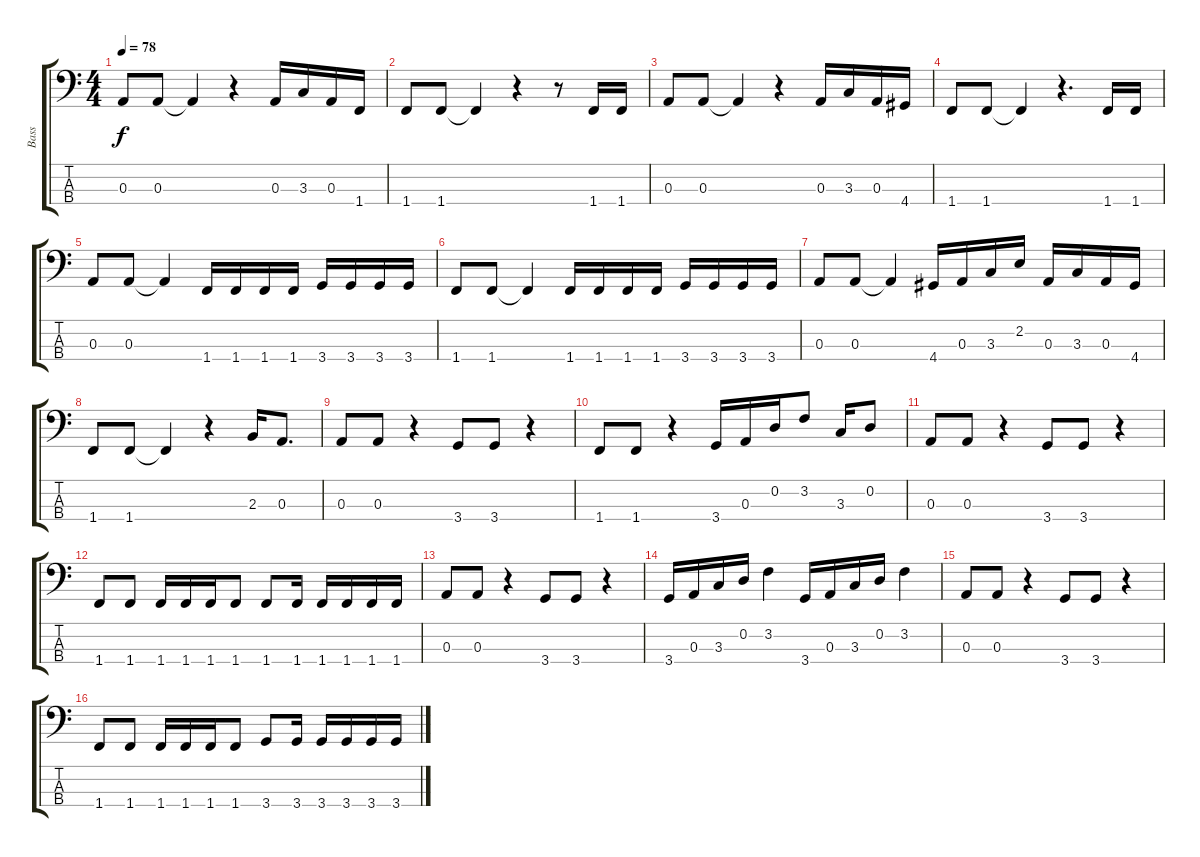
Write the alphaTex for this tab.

\track ("Bass" "Bass") {instrument fretlessbass}
\staff {score tabs}
\tuning (G2 D2 A1 E1) {hide}
\ts (4 4)
\tempo 78
\clef f4
\ks c
0.3.8{dy f} 0.3.8 0.3{t}.4 r.4 0.3.16 3.3.16 0.3.16 1.4.16 |
1.4.8 1.4.8 1.4{t}.4 r.4 r.8 1.4.16 1.4.16 |
0.3.8 0.3.8 0.3{t}.4 r.4 0.3.16 3.3.16 0.3.16 4.4.16 |
1.4.8 1.4.8 1.4{t}.4 r.4{d} 1.4.16 1.4.16 |
0.3.8 0.3.8 0.3{t}.4 1.4.16 1.4.16 1.4.16 1.4.16 3.4.16 3.4.16 3.4.16 3.4.16 |
1.4.8 1.4.8 1.4{t}.4 1.4.16 1.4.16 1.4.16 1.4.16 3.4.16 3.4.16 3.4.16 3.4.16 |
0.3.8 0.3.8 0.3{t}.4 4.4.16 0.3.16 3.3.16 2.2.16 0.3.16 3.3.16 0.3.16 4.4.16 |
1.4.8 1.4.8 1.4{t}.4 r.4 2.3.16 0.3.8{d} |
0.3.8 0.3.8 r.4 3.4.8 3.4.8 r.4 |
1.4.8 1.4.8 r.4 3.4.16 0.3.16 0.2.16 3.2.8 3.3.16 0.2.8 |
0.3.8 0.3.8 r.4 3.4.8 3.4.8 r.4 |
1.4.8 1.4.8 1.4.16 1.4.16 1.4.16 1.4.8 1.4.8 1.4.16 1.4.16 1.4.16 1.4.16 1.4.16 |
0.3.8 0.3.8 r.4 3.4.8 3.4.8 r.4 |
3.4.16 0.3.16 3.3.16 0.2.16 3.2.4 3.4.16 0.3.16 3.3.16 0.2.16 3.2.4 |
0.3.8 0.3.8 r.4 3.4.8 3.4.8 r.4 |
1.4.8 1.4.8 1.4.16 1.4.16 1.4.16 1.4.8 3.4.8 3.4.16 3.4.16 3.4.16 3.4.16 3.4.16
